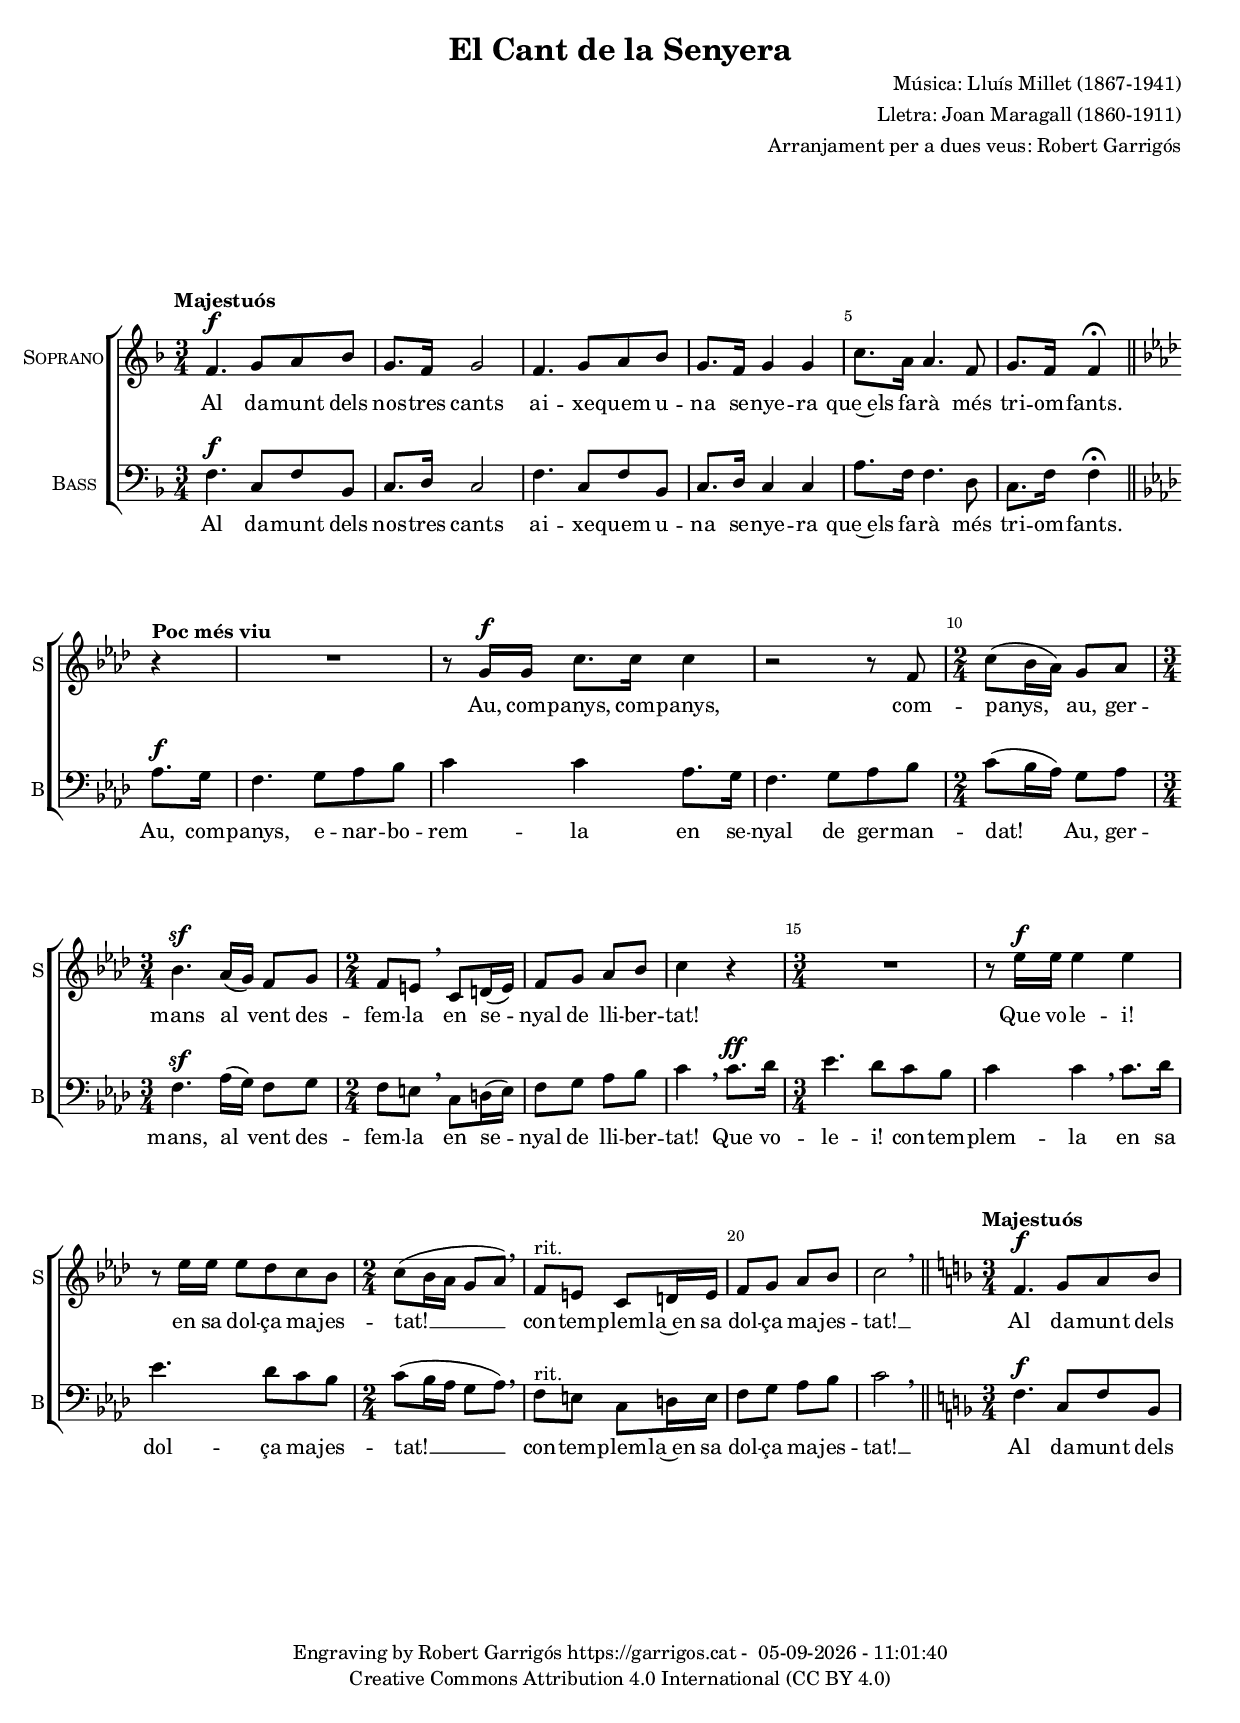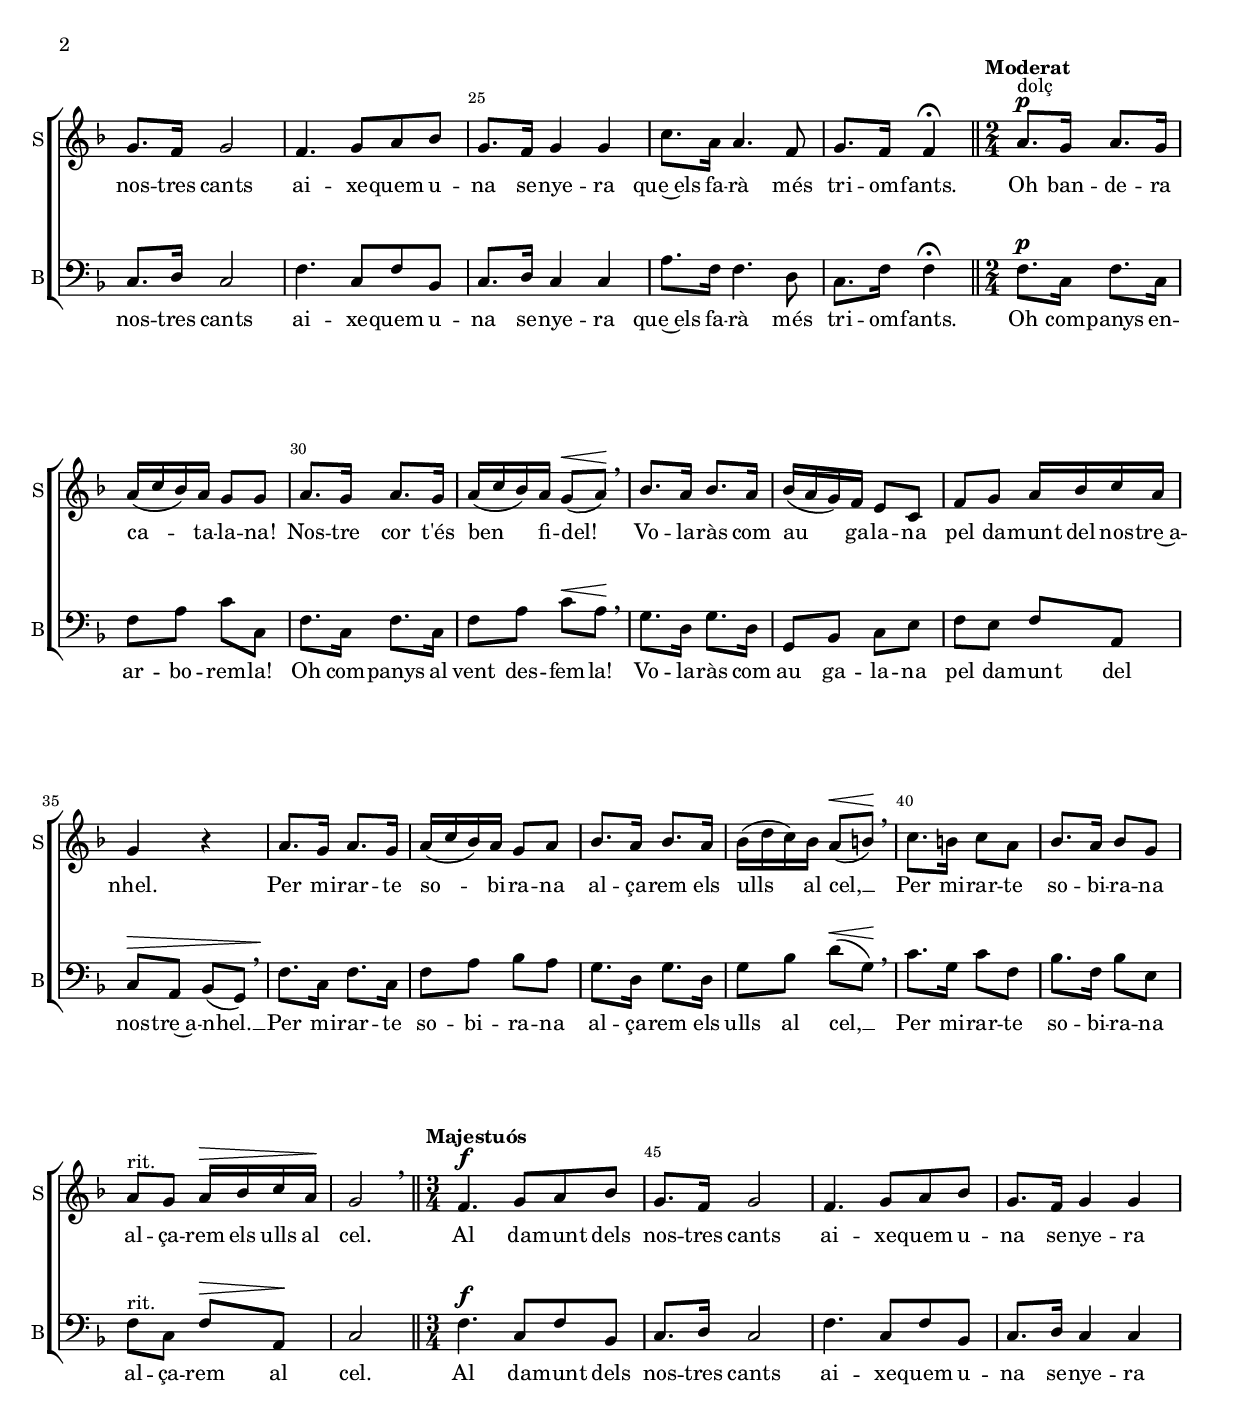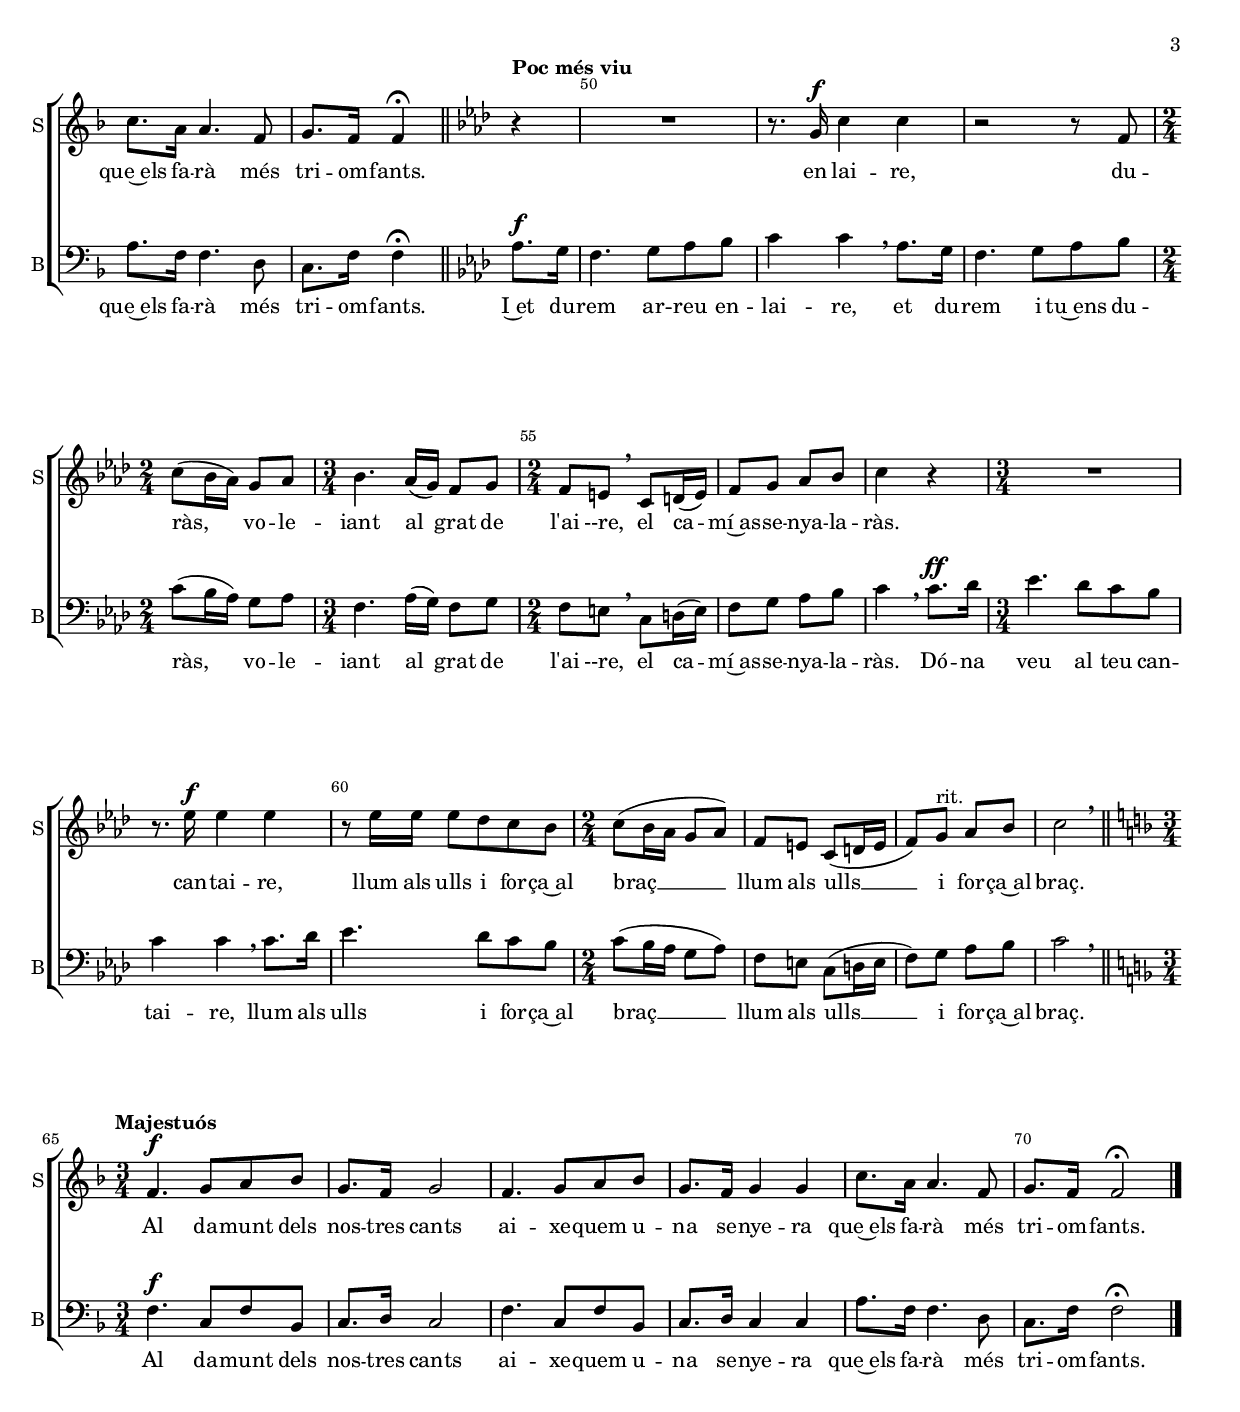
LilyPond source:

\version "2.24.3"
\language "english"

#(set-global-staff-size 17)

\paper {
  set-paper-size = "a4"
  top-margin = 10
  indent = 10
  max-systems-per-page = 4
  system-system-spacing.basic-distance = 8
  system-system-spacing.score-markup-spacing = 10
  % system-system-spacing.minium-distance = 8
  % system-system-spacing.padding = 2
  system-system-spacing.stretchability = 12
  % annotate-spacing = ##t
}
data = #(strftime "%d-%m-%Y - %H:%M:%S" (localtime (current-time)))

\header {
  title = "El Cant de la Senyera"
  % subtitle = "Lorem ipsum"
  composer = \markup {
    \right-column {
    \line {"Música: Lluís Millet (1867-1941)"}
    \line {"Lletra: Joan Maragall (1860-1911)"}
    \line {"Arranjament per a dues veus: Robert Garrigós"}
    }

  }
  % opus = "(lorem-ipsum)"
  % piece = "Lorem ipsum"
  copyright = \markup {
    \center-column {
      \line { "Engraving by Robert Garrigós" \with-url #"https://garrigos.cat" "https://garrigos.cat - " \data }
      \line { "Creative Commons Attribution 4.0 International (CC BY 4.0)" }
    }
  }
}

global = {
  % \overrideTimeSignatureSettings
  % 4/4        % timeSignatureFraction
  % 1/4        % baseMomentFraction
  % 2,2        % beatStructure
  % #'()       % beamExceptions
  \key f \major
  \time 3/4
  \override Score.BarNumber.break-visibility = #end-of-line-invisible
  % \set Score.currentBarNumber = #3
  \set Score.barNumberVisibility = #(every-nth-bar-number-visible 5)
  \set Score.tempoHideNote = ##t
  \set Score.printKeyCancellation = ##t
}

majestuos  = {
  \tempo "Majestuós"
  \tempo 4 = 60
}

mesviu = {
  \tempo "Poc més viu"
  \tempo 4 = 96
}

moderat = {
  \tempo "Moderat"
  \tempo 4 = 62
}

SopranoMusic = \relative c' {
  \global
  \majestuos
  f4.\f g8 a bf |
  g8. f16 g2 |
  f4. g8 a bf |
  g8.  f16 g4 g |
%5
  c8. a16 a4. f8 |
  g8. f16 f4\fermata \bar "||" \key f \minor r4 \bar "|"
  R2. |
  r8 g16\f g c8. c16 c4 |
  r2 r8 f,8|
%10
  \time 2/4
  c'8 (bf16 af) g8 af |
  \time 3/4
  bf4.\sf af16 (g) f8 g |
  \time 2/4
  f8 e \breathe c8 d16 (e) |
  f8 g af bf |
  c4 r4 |
%15
  \time 3/4 R2. |
  r8 ef16\f ef ef4 ef4 |
  r8 ef16 ef ef8 df c bf |
  \time 2/4
  c8 (bf16 af g8 af)\breathe |
  f8^"rit."
  \tempo 4 = 95 e
  \tempo 4 = 94 c8
  \tempo 4 = 93 d16
  \tempo 4 = 92 e |
%20
  \tempo 4 = 90 f8
  \tempo 4 = 88 g
  \tempo 4 = 82 af
  \tempo 4 = 78 bf |
  \tempo 4 = 65 c2 \breathe \bar "||"

  \key f \major
  \time 3/4 \majestuos
  f,4.\f g8 a bf |
  g8. f16 g2 |
  f4. g8 a bf |
%25
  g8.  f16 g4 g |
  c8. a16 a4. f8 |
  g8. f16 f4\fermata \bar "||"
  \time 2/4 \moderat ^\markup dolç
  a8.\p g16 a8. g16 |
  a16 (c bf) a g8 g |
%30
  a8. g16 a8. g16 |
  a16 (c bf) a g8\< (a)\! \breathe |
  bf8. a16 bf8. a16 |
  bf16 (a g) f e8 c8 |
  f g a16 bf c a |
%35
  g4 r4 |
  a8. g16 a8. g16 |
  a16 (c bf) a g8 a |
  bf8. a16 bf8. a16 |
  bf16 (d c) bf a8\< (b)\! \breathe |
%40
  c8. b16 c8 a |
  bf8. a16 bf8 g |
  a^"rit." g a16\> bf c a\! |
  g2 \breathe \bar "||"
  \time 3/4 \majestuos
  f4.\f g8 a bf |
  g8. f16 g2 |
  f4. g8 a bf |
  g8.  f16 g4 g |
  c8. a16 a4. f8 |
  g8. f16 f4\fermata \bar "||" \key f \minor r4 \bar "|"
  R2. |
  r8. g16\f c4 c4 |
  r2 r8 f,8|

  \time 2/4
  c'8 (bf16 af) g8 af |
  \time 3/4
  bf4. af16 (g) f8 g |
  \time 2/4
  f8 e \breathe c8 d16 (e) |
  f8 g af bf |
  c4 r4 |

  \time 3/4 R2. |
  r8. ef16\f ef4 ef4 |
  r8 ef16 ef ef8 df c bf |
  \time 2/4
  c8 (bf16 af g8 af) |
  f8 e c8 (d16 e |

  f8) \tempo 4 = 88 g^"rit." \tempo 4 = 80 af \tempo 4 = 70 bf \tempo 4 = 50|
  c2 \breathe \bar "||"
  \key f \major
  \time 3/4 \majestuos
  f,4.\f g8 a bf |
  g8. f16 g2 |
  f4. g8 a bf |

  g8.  f16 g4 g |
  c8. a16 a4. f8 |
  g8. f16 f2\fermata \bar "|."
}
SopranoLyrics = \lyricmode {
  Al da -- munt dels nos -- tres cants
  ai -- xe -- quem u -- na se -- nye -- ra
  que~els fa -- rà més tri -- om -- fants.
  Au, com -- panys, com -- panys,
  com -- panys, au, ger -- mans al vent des -- fem -- la
  en se -- nyal de lli -- ber -- tat!
  Que vo -- le -- i!
  en sa dol -- ça ma -- jes -- tat! __
  con -- tem -- plem -- la~en sa dol -- ça ma -- jes -- tat! __
  Al da -- munt dels nos -- tres cants
  ai -- xe -- quem u -- na se -- nye -- ra
  que~els fa -- rà més tri -- om -- fants.
  Oh ban -- de -- ra ca -- ta -- la -- na!
  Nos -- tre cor t'és ben fi -- del!
  Vo -- la -- ràs com au ga -- la -- na
  pel da -- munt del nos -- tre~a -- nhel.
  Per mi -- rar -- te so -- bi -- ra -- na
  al -- ça -- rem els ulls al cel, __
  Per mi -- rar -- te so -- bi -- ra -- na
  al -- ça -- rem els ulls al cel.
  Al da -- munt dels nos -- tres cants
  ai -- xe -- quem u -- na se -- nye -- ra
  que~els fa -- rà més tri -- om -- fants.
  en  lai -- re, du -- ràs,
  vo -- le -- iant al grat de l'ai --re,
  el ca -- mí~as -- se -- nya -- la -- ràs.
  can -- tai -- re,
  llum als ulls i for -- ça~al braç __
  llum als ulls __ i for -- ça~al braç.
  Al da -- munt dels nos -- tres cants
  ai -- xe -- quem u -- na se -- nye -- ra
  que~els fa -- rà més tri -- om -- fants.
}
% AltoMusic = \relative { d'4\f d d d }
% AltoLyrics = \lyricmode { Al -- to ly -- rics }
% TenorMusic = \relative { a4\p a a a }
% TenorLyrics = \lyricmode { Te -- nor ly -- rics }
BassMusic = \relative {
  \global
  f4.\f c8 f bf, |
  c8. d16 c2 |
  f4. c8 f bf, |
  c8. d16 c4 c |
%5
  a'8. f16 f4. d8 |
  c8. f16 f4\fermata \bar "||"
  \key f \minor
  \mesviu
  af8.\f g16 \bar "|"
  f4. g8 af bf |
  c4 c4 af8. g16 |
  f4. g8 af bf |
%10
  \time 2/4
  c8 (bf16 af) g8 af |
  \time 3/4
  f4.\sf af16 (g) f8 g |
  \time 2/4
  f8 e \breathe c8 d16 (e) |
  f8 g af bf |
  c4 \breathe c8.\ff df16 |
%15
  \time 3/4
  ef4. df8 c bf |
  c4 c \breathe c8. df16 |
  ef4. df8 c bf |
  \time 2/4
  c8 (bf16 af g8 af)\breathe |
  f8^"rit." e c8 d16 e |
%20
  f8 g af bf |
  c2 \breathe \bar "||"
  \key f \major
  \time 3/4
  f,4.\f c8 f bf, |
  c8. d16 c2 |
  f4. c8 f bf, |
%25
  c8. d16 c4 c |
  a'8. f16 f4. d8 |
  c8. f16 f4\fermata \bar "||"
  \time 2/4
  f8.\p c16 f8. c16 |
  f8 a c c, |
%30
  f8. c16 f8. c16 |
  f8 a c\< a\! \breathe |
  g8. d16 g8. d16 |
  g,8 bf c e |
  f e f a, |
%35
  c \> \tempo 4 = 60  a \tempo 4 = 58 bf (\tempo 4 = 56 g) \tempo 4 = 48 \! \breathe | \tempo 4 = 62
  f'8. c16 f8. c16 |
  f8 a bf a |
  g8. d16 g8. d16 |
  g8 bf d\< (g,)\! \breathe |
%40
  c8. g16 c8 f, |
  bf8. f16 bf8 e, |
  f^"rit." \tempo 4 =60 c \tempo 4 = 56 f\> \tempo 4 = 50 a,\! \tempo 4 = 46 |
  c2 |
  \time 3/4
  f4.\f c8 f bf, |
  c8. d16 c2 |
  f4. c8 f bf, |
  c8. d16 c4 c |
  a'8. f16 f4. d8 |
  c8. f16 f4\fermata \bar "||" \key f \minor \mesviu af8.\f g16 \bar "|"
  f4. g8 af bf |
  c4 c4\breathe af8. g16 |
  f4. g8 af bf |

  \time 2/4
  c8 (bf16 af) g8 af |
  \time 3/4
  f4. af16 (g) f8 g |
  \time 2/4
  f8 e \breathe c8 d16 (e) |
  f8 g af bf |
  c4 \breathe c8.\ff df16 |

  \time 3/4
  ef4. df8 c bf |
  c4 c \breathe c8. df16 |
  ef4. df8 c bf |
  \time 2/4
  c8 (bf16 af g8 af) |
  f8 e c8 (d16 e |

  f8) g af bf |
  c2 \breathe \bar "||"
  \time 3/4
  \key f \major
  f,4.\f c8 f bf, |
  c8. d16 c2 |
  f4. c8 f bf, |
  c8. d16 c4 c |

  a'8. f16 f4. d8 |
  c8. f16 f2\fermata \bar "|."
}
BassLyrics = \lyricmode {
  Al da -- munt dels nos -- tres cants
  ai -- xe -- quem u -- na se -- nye -- ra
  que~els fa -- rà més tri -- om -- fants.
  Au, com -- panys, e -- nar -- bo -- rem -- la
  en se -- nyal de ger -- man -- dat!
  Au, ger -- mans, al vent des -- fem -- la
  en se -- nyal de lli -- ber -- tat!
  Que vo -- le -- i! con -- tem -- plem -- la
  en sa dol -- ça ma -- jes -- tat! __
  con -- tem -- plem -- la~en sa dol -- ça ma -- jes -- tat! __
  Al da -- munt dels nos -- tres cants
  ai -- xe -- quem u -- na se -- nye -- ra
  que~els fa -- rà més tri -- om -- fants.
  Oh com -- panys en -- ar -- bo -- rem -- la!
  Oh com -- panys al vent des -- fem -- la!
  Vo -- la -- ràs com au ga -- la -- na
  pel da -- munt del nos -- tre~a -- nhel. __
  Per mi -- rar -- te so -- bi -- ra -- na
  al -- ça -- rem els ulls al cel, __
  Per mi -- rar -- te so -- bi -- ra -- na
  al -- ça -- rem al cel.
  Al da -- munt dels nos -- tres cants
  ai -- xe -- quem u -- na se -- nye -- ra
  que~els fa -- rà més tri -- om -- fants.
  I~et du -- rem ar -- reu en -- lai -- re,
  et du -- rem i tu~ens du -- ràs,
  vo -- le -- iant al grat de l'ai --re,
  el ca -- mí~as -- se -- nya -- la -- ràs.
  Dó -- na veu al teu can -- tai -- re,
  llum als ulls i for -- ça~al braç __
  llum als ulls __ i for -- ça~al braç.
  Al da -- munt dels nos -- tres cants
  ai -- xe -- quem u -- na se -- nye -- ra
  que~els fa -- rà més tri -- om -- fants.

 }
% PianoRHMusic = \relative { c' e g c }
% PianoDynamics = { s2\mp s4 s4 }
% PianoLHMusic = \relative { c e g c }

% TwoVoicesPerStaff = ##t

Layout = \layout {
  \context {
    \Score
    \override BarNumber.padding = #2

  }
}


\include "satb.ly"
